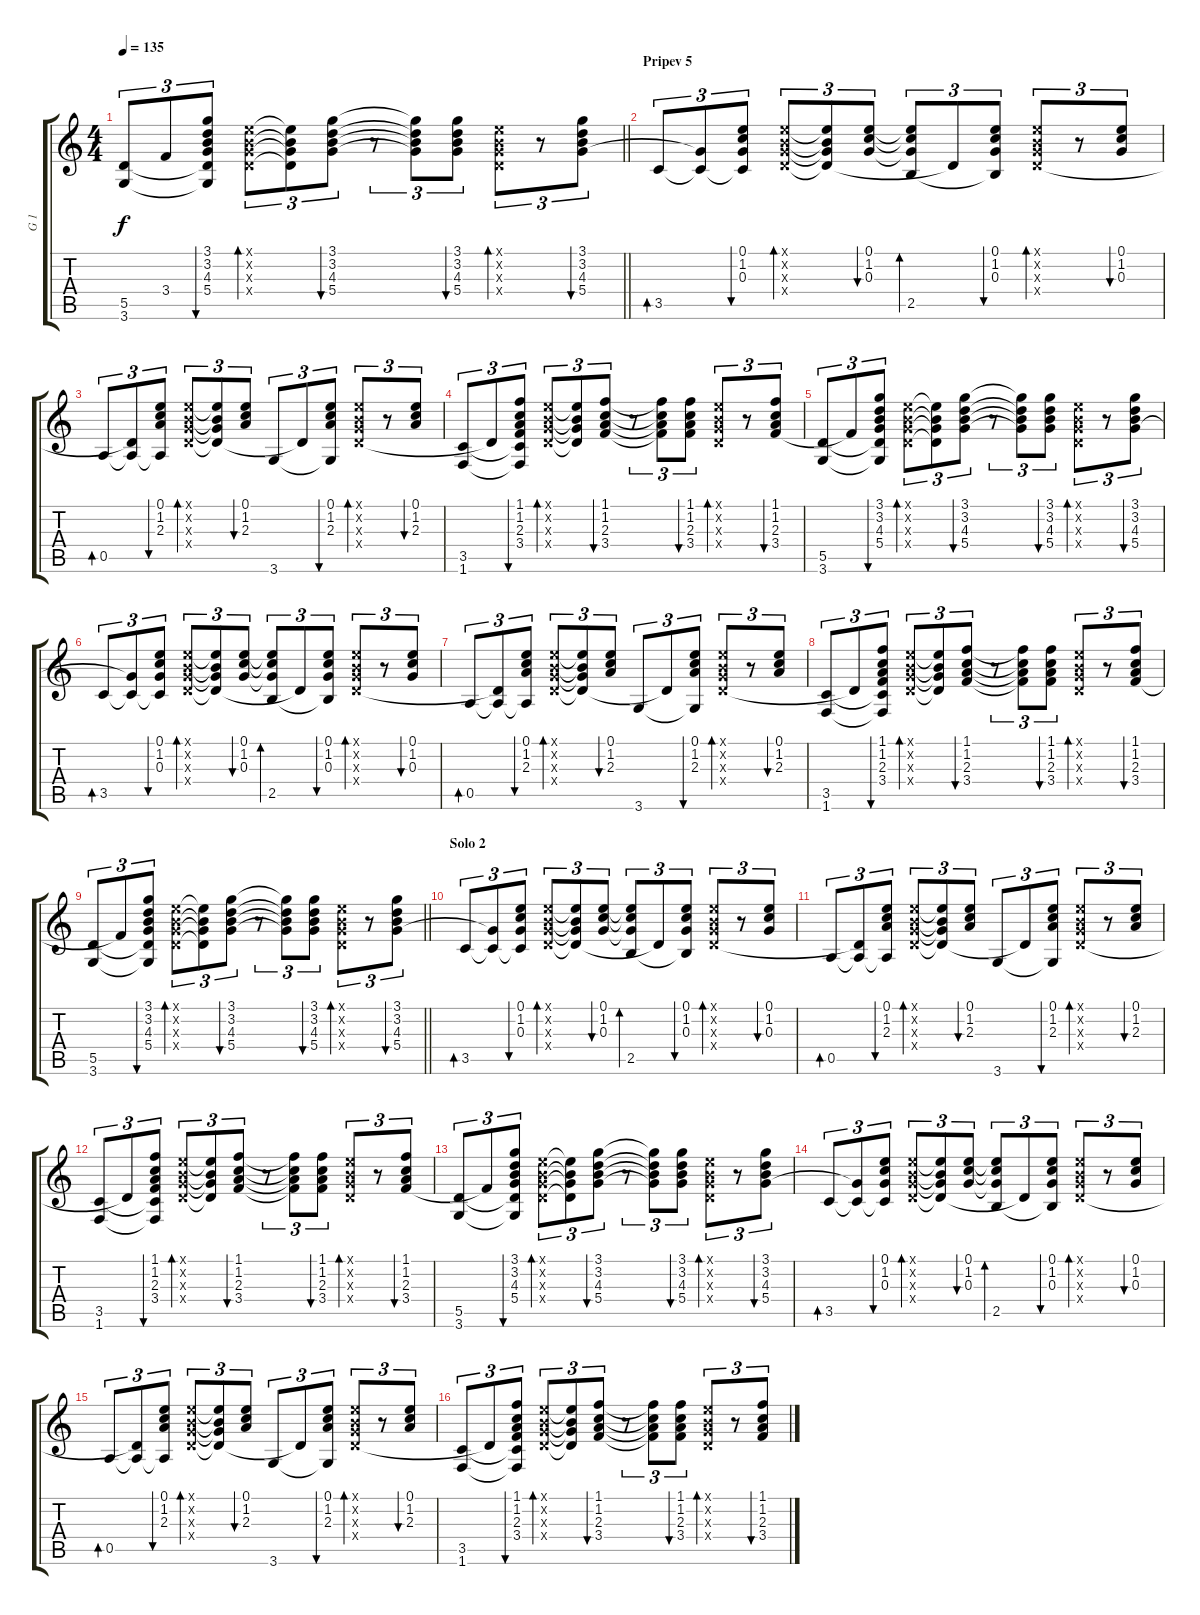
\track ("G 1" "G 1") {instrument acousticguitarsteel}
\staff {score tabs}
\tuning (E4 B3 G3 D3 A2 E2) {hide}
\ts (4 4)
\tempo 135
\clef g2
\barLineRight lightlight
\ks c
(5.5 3.6).8{tu (3 2) dy f} 3.4{t}.8{tu (3 2)} (3.1 3.2 4.3 5.4 5.5{t} 3.6{t}).8{tu (3 2) bu 60} (0.1{x} 0.2{x} 0.3{x} 0.4{x}).8{tu (3 2) bd 60} (0.1{t} 0.2{t} 0.3{t} 0.4{t}).8{tu (3 2)} (3.1 3.2 4.3 5.4).8{tu (3 2) bu 60} r.8{tu (3 2)} (3.1{t} 3.2{t} 4.3{t} 5.4{t}).8{tu (3 2)} (3.1 3.2 4.3 5.4).8{tu (3 2) bu 60} (0.1{x} 0.2{x} 0.3{x} 0.4{x}).8{tu (3 2) bd 60} r.8{tu (3 2)} (3.1 3.2 4.3 5.4).8{tu (3 2) bu 60} |
\section ("" "Pripev 5")
3.5.8{tu (3 2) bd 60} (5.4{t} 3.5{t}).8{tu (3 2)} (0.1 1.2 0.3 3.5{t}).8{tu (3 2) bu 60} (0.1{x} 0.2{x} 0.3{x} 0.4{x}).8{tu (3 2) bd 60} (0.1{t} 0.2{t} 0.3{t} 0.4{t}).8{tu (3 2)} (0.1 1.2 0.3).8{tu (3 2) bu 60} (0.1{t} 1.2{t} 0.3{t} 2.5).8{tu (3 2) bd 60} 0.4{t}.8{tu (3 2)} (0.1 1.2 0.3 2.5{t}).8{tu (3 2) bu 60} (0.1{x} 0.2{x} 0.3{x} 0.4{x}).8{tu (3 2) bd 60} r.8{tu (3 2)} (0.1 1.2 0.3).8{tu (3 2) bu 60} |
0.5.8{tu (3 2) bd 60} (0.4{t} 0.5{t}).8{tu (3 2)} (0.1 1.2 2.3 0.5{t}).8{tu (3 2) bu 60} (0.1{x} 0.2{x} 0.3{x} 0.4{x}).8{tu (3 2) bd 60} (0.1{t} 0.2{t} 0.3{t} 0.4{t}).8{tu (3 2)} (0.1 1.2 2.3).8{tu (3 2) bu 60} 3.6.8{tu (3 2)} 0.4{t}.8{tu (3 2)} (0.1 1.2 2.3 3.6{t}).8{tu (3 2) bu 60} (0.1{x} 0.2{x} 0.3{x} 0.4{x}).8{tu (3 2) bd 60} r.8{tu (3 2)} (0.1 1.2 2.3).8{tu (3 2) bu 60} |
(3.5 1.6).8{tu (3 2)} 0.4{t}.8{tu (3 2)} (1.1 1.2 2.3 3.4 3.5{t} 1.6{t}).8{tu (3 2) bu 60} (0.1{x} 0.2{x} 0.3{x} 0.4{x}).8{tu (3 2) bd 60} (0.1{t} 0.2{t} 0.3{t} 0.4{t}).8{tu (3 2)} (1.1 1.2 2.3 3.4).8{tu (3 2) bu 60} r.8{tu (3 2)} (1.1{t} 1.2{t} 2.3{t} 3.4{t}).8{tu (3 2)} (1.1 1.2 2.3 3.4).8{tu (3 2) bu 60} (0.1{x} 0.2{x} 0.3{x} 0.4{x}).8{tu (3 2) bd 60} r.8{tu (3 2)} (1.1 1.2 2.3 3.4).8{tu (3 2) bu 60} |
(5.5 3.6).8{tu (3 2)} 3.4{t}.8{tu (3 2)} (3.1 3.2 4.3 5.4 5.5{t} 3.6{t}).8{tu (3 2) bu 60} (0.1{x} 0.2{x} 0.3{x} 0.4{x}).8{tu (3 2) bd 60} (0.1{t} 0.2{t} 0.3{t} 0.4{t}).8{tu (3 2)} (3.1 3.2 4.3 5.4).8{tu (3 2) bu 60} r.8{tu (3 2)} (3.1{t} 3.2{t} 4.3{t} 5.4{t}).8{tu (3 2)} (3.1 3.2 4.3 5.4).8{tu (3 2) bu 60} (0.1{x} 0.2{x} 0.3{x} 0.4{x}).8{tu (3 2) bd 60} r.8{tu (3 2)} (3.1 3.2 4.3 5.4).8{tu (3 2) bu 60} |
3.5.8{tu (3 2) bd 60} (5.4{t} 3.5{t}).8{tu (3 2)} (0.1 1.2 0.3 3.5{t}).8{tu (3 2) bu 60} (0.1{x} 0.2{x} 0.3{x} 0.4{x}).8{tu (3 2) bd 60} (0.1{t} 0.2{t} 0.3{t} 0.4{t}).8{tu (3 2)} (0.1 1.2 0.3).8{tu (3 2) bu 60} (0.1{t} 1.2{t} 0.3{t} 2.5).8{tu (3 2) bd 60} 0.4{t}.8{tu (3 2)} (0.1 1.2 0.3 2.5{t}).8{tu (3 2) bu 60} (0.1{x} 0.2{x} 0.3{x} 0.4{x}).8{tu (3 2) bd 60} r.8{tu (3 2)} (0.1 1.2 0.3).8{tu (3 2) bu 60} |
0.5.8{tu (3 2) bd 60} (0.4{t} 0.5{t}).8{tu (3 2)} (0.1 1.2 2.3 0.5{t}).8{tu (3 2) bu 60} (0.1{x} 0.2{x} 0.3{x} 0.4{x}).8{tu (3 2) bd 60} (0.1{t} 0.2{t} 0.3{t} 0.4{t}).8{tu (3 2)} (0.1 1.2 2.3).8{tu (3 2) bu 60} 3.6.8{tu (3 2)} 0.4{t}.8{tu (3 2)} (0.1 1.2 2.3 3.6{t}).8{tu (3 2) bu 60} (0.1{x} 0.2{x} 0.3{x} 0.4{x}).8{tu (3 2) bd 60} r.8{tu (3 2)} (0.1 1.2 2.3).8{tu (3 2) bu 60} |
(3.5 1.6).8{tu (3 2)} 0.4{t}.8{tu (3 2)} (1.1 1.2 2.3 3.4 3.5{t} 1.6{t}).8{tu (3 2) bu 60} (0.1{x} 0.2{x} 0.3{x} 0.4{x}).8{tu (3 2) bd 60} (0.1{t} 0.2{t} 0.3{t} 0.4{t}).8{tu (3 2)} (1.1 1.2 2.3 3.4).8{tu (3 2) bu 60} r.8{tu (3 2)} (1.1{t} 1.2{t} 2.3{t} 3.4{t}).8{tu (3 2)} (1.1 1.2 2.3 3.4).8{tu (3 2) bu 60} (0.1{x} 0.2{x} 0.3{x} 0.4{x}).8{tu (3 2) bd 60} r.8{tu (3 2)} (1.1 1.2 2.3 3.4).8{tu (3 2) bu 60} |
\barLineRight lightlight
(5.5 3.6).8{tu (3 2)} 3.4{t}.8{tu (3 2)} (3.1 3.2 4.3 5.4 5.5{t} 3.6{t}).8{tu (3 2) bu 60} (0.1{x} 0.2{x} 0.3{x} 0.4{x}).8{tu (3 2) bd 60} (0.1{t} 0.2{t} 0.3{t} 0.4{t}).8{tu (3 2)} (3.1 3.2 4.3 5.4).8{tu (3 2) bu 60} r.8{tu (3 2)} (3.1{t} 3.2{t} 4.3{t} 5.4{t}).8{tu (3 2)} (3.1 3.2 4.3 5.4).8{tu (3 2) bu 60} (0.1{x} 0.2{x} 0.3{x} 0.4{x}).8{tu (3 2) bd 60} r.8{tu (3 2)} (3.1 3.2 4.3 5.4).8{tu (3 2) bu 60} |
\section ("" "Solo 2")
3.5.8{tu (3 2) bd 60} (5.4{t} 3.5{t}).8{tu (3 2)} (0.1 1.2 0.3 3.5{t}).8{tu (3 2) bu 60} (0.1{x} 0.2{x} 0.3{x} 0.4{x}).8{tu (3 2) bd 60} (0.1{t} 0.2{t} 0.3{t} 0.4{t}).8{tu (3 2)} (0.1 1.2 0.3).8{tu (3 2) bu 60} (0.1{t} 1.2{t} 0.3{t} 2.5).8{tu (3 2) bd 60} 0.4{t}.8{tu (3 2)} (0.1 1.2 0.3 2.5{t}).8{tu (3 2) bu 60} (0.1{x} 0.2{x} 0.3{x} 0.4{x}).8{tu (3 2) bd 60} r.8{tu (3 2)} (0.1 1.2 0.3).8{tu (3 2) bu 60} |
0.5.8{tu (3 2) bd 60} (0.4{t} 0.5{t}).8{tu (3 2)} (0.1 1.2 2.3 0.5{t}).8{tu (3 2) bu 60} (0.1{x} 0.2{x} 0.3{x} 0.4{x}).8{tu (3 2) bd 60} (0.1{t} 0.2{t} 0.3{t} 0.4{t}).8{tu (3 2)} (0.1 1.2 2.3).8{tu (3 2) bu 60} 3.6.8{tu (3 2)} 0.4{t}.8{tu (3 2)} (0.1 1.2 2.3 3.6{t}).8{tu (3 2) bu 60} (0.1{x} 0.2{x} 0.3{x} 0.4{x}).8{tu (3 2) bd 60} r.8{tu (3 2)} (0.1 1.2 2.3).8{tu (3 2) bu 60} |
(3.5 1.6).8{tu (3 2)} 0.4{t}.8{tu (3 2)} (1.1 1.2 2.3 3.4 3.5{t} 1.6{t}).8{tu (3 2) bu 60} (0.1{x} 0.2{x} 0.3{x} 0.4{x}).8{tu (3 2) bd 60} (0.1{t} 0.2{t} 0.3{t} 0.4{t}).8{tu (3 2)} (1.1 1.2 2.3 3.4).8{tu (3 2) bu 60} r.8{tu (3 2)} (1.1{t} 1.2{t} 2.3{t} 3.4{t}).8{tu (3 2)} (1.1 1.2 2.3 3.4).8{tu (3 2) bu 60} (0.1{x} 0.2{x} 0.3{x} 0.4{x}).8{tu (3 2) bd 60} r.8{tu (3 2)} (1.1 1.2 2.3 3.4).8{tu (3 2) bu 60} |
(5.5 3.6).8{tu (3 2)} 3.4{t}.8{tu (3 2)} (3.1 3.2 4.3 5.4 5.5{t} 3.6{t}).8{tu (3 2) bu 60} (0.1{x} 0.2{x} 0.3{x} 0.4{x}).8{tu (3 2) bd 60} (0.1{t} 0.2{t} 0.3{t} 0.4{t}).8{tu (3 2)} (3.1 3.2 4.3 5.4).8{tu (3 2) bu 60} r.8{tu (3 2)} (3.1{t} 3.2{t} 4.3{t} 5.4{t}).8{tu (3 2)} (3.1 3.2 4.3 5.4).8{tu (3 2) bu 60} (0.1{x} 0.2{x} 0.3{x} 0.4{x}).8{tu (3 2) bd 60} r.8{tu (3 2)} (3.1 3.2 4.3 5.4).8{tu (3 2) bu 60} |
3.5.8{tu (3 2) bd 60} (5.4{t} 3.5{t}).8{tu (3 2)} (0.1 1.2 0.3 3.5{t}).8{tu (3 2) bu 60} (0.1{x} 0.2{x} 0.3{x} 0.4{x}).8{tu (3 2) bd 60} (0.1{t} 0.2{t} 0.3{t} 0.4{t}).8{tu (3 2)} (0.1 1.2 0.3).8{tu (3 2) bu 60} (0.1{t} 1.2{t} 0.3{t} 2.5).8{tu (3 2) bd 60} 0.4{t}.8{tu (3 2)} (0.1 1.2 0.3 2.5{t}).8{tu (3 2) bu 60} (0.1{x} 0.2{x} 0.3{x} 0.4{x}).8{tu (3 2) bd 60} r.8{tu (3 2)} (0.1 1.2 0.3).8{tu (3 2) bu 60} |
0.5.8{tu (3 2) bd 60} (0.4{t} 0.5{t}).8{tu (3 2)} (0.1 1.2 2.3 0.5{t}).8{tu (3 2) bu 60} (0.1{x} 0.2{x} 0.3{x} 0.4{x}).8{tu (3 2) bd 60} (0.1{t} 0.2{t} 0.3{t} 0.4{t}).8{tu (3 2)} (0.1 1.2 2.3).8{tu (3 2) bu 60} 3.6.8{tu (3 2)} 0.4{t}.8{tu (3 2)} (0.1 1.2 2.3 3.6{t}).8{tu (3 2) bu 60} (0.1{x} 0.2{x} 0.3{x} 0.4{x}).8{tu (3 2) bd 60} r.8{tu (3 2)} (0.1 1.2 2.3).8{tu (3 2) bu 60} |
(3.5 1.6).8{tu (3 2)} 0.4{t}.8{tu (3 2)} (1.1 1.2 2.3 3.4 3.5{t} 1.6{t}).8{tu (3 2) bu 60} (0.1{x} 0.2{x} 0.3{x} 0.4{x}).8{tu (3 2) bd 60} (0.1{t} 0.2{t} 0.3{t} 0.4{t}).8{tu (3 2)} (1.1 1.2 2.3 3.4).8{tu (3 2) bu 60} r.8{tu (3 2)} (1.1{t} 1.2{t} 2.3{t} 3.4{t}).8{tu (3 2)} (1.1 1.2 2.3 3.4).8{tu (3 2) bu 60} (0.1{x} 0.2{x} 0.3{x} 0.4{x}).8{tu (3 2) bd 60} r.8{tu (3 2)} (1.1 1.2 2.3 3.4).8{tu (3 2) bu 60}
